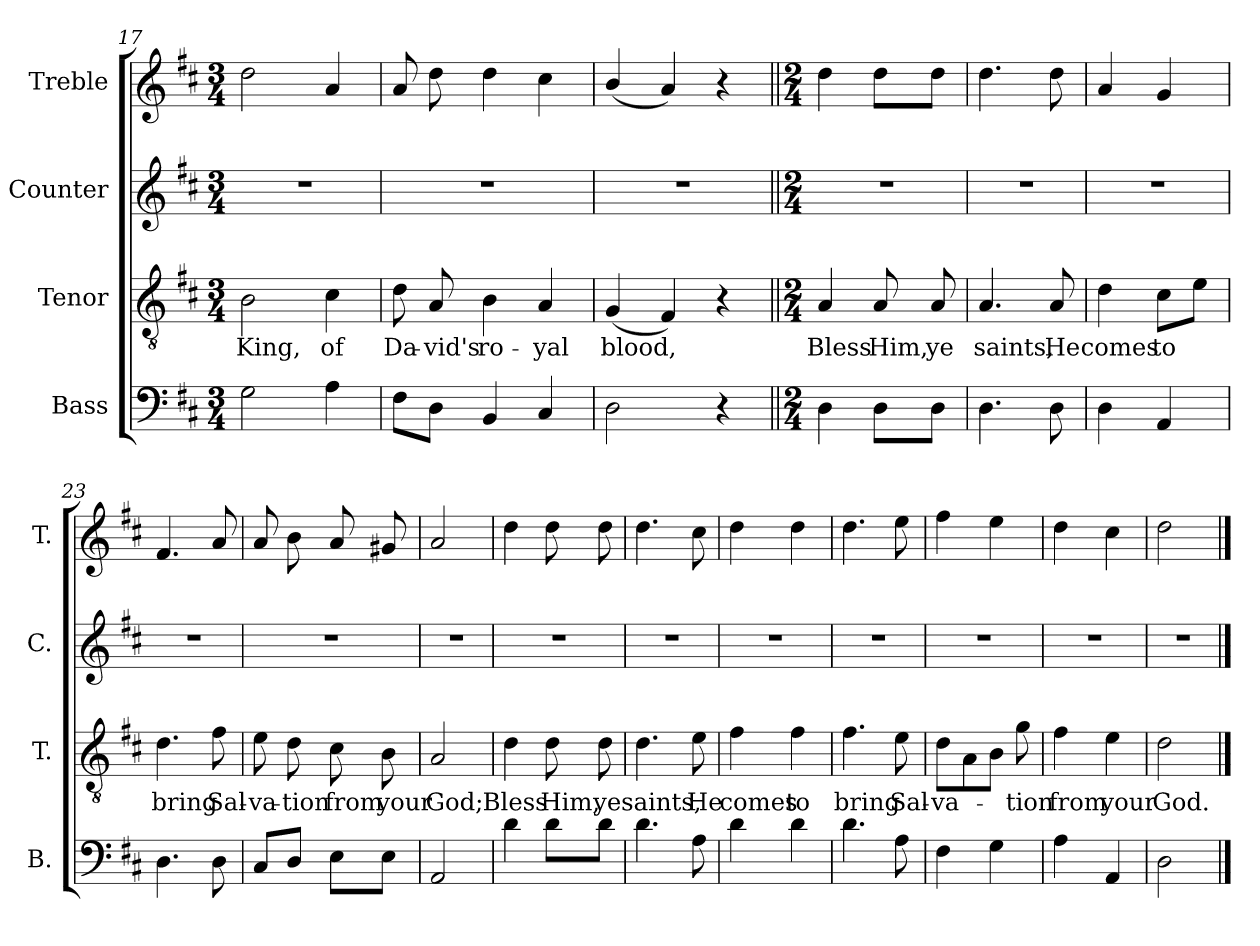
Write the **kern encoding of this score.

**kern	**kern	**text	**kern	**kern
*part4	*part3	*part3	*part2	*part1
*staff4	*staff3	*staff3	*staff2	*staff1
*I"Bass	*I"Tenor	*	*I"Counter	*I"Treble
*I'B.	*I'T.	*	*I'C.	*I'T.
!!LO:LB:g=z
*clefF4	*clefGv2	*	*clefG2	*clefG2
*k[f#c#]	*k[f#c#]	*	*k[f#c#]	*k[f#c#]
*M3/4	*M3/4	*	*M3/4	*M3/4
=17	=17	=17	=17	=17
2G\	2B\	King,	2.r	2dd\
4A\	4c#\	of	.	4a/
=18	=18	=18	=18	=18
8F#\L	8d\	Da-	2.r	8a/
8D\J	8A/	-vid's	.	8dd\
4BB/	4B\	ro-	.	4dd\
4C#/	4A/	-yal	.	4cc#\
=19	=19	=19	=19	=19
2D\	(4G/	blood,	2.r	(4b/
.	4F#/)	.	.	4a/)
4r	4r	.	.	4r
=20||	=20||	=20||	=20||	=20||
*M2/4	*M2/4	*	*M2/4	*M2/4
4D\	4A/	Bless	2r	4dd\
8D\L	8A/	Him,	.	8dd\L
8D\J	8A/	ye	.	8dd\J
=21	=21	=21	=21	=21
4.D\	4.A/	saints,	2r	4.dd\
8D\	8A/	He	.	8dd\
=22	=22	=22	=22	=22
4D\	4d\	comes	2r	4a/
4AA/	8c#\L	to	.	4g/
.	8e\J	.	.	.
=23	=23	=23	=23	=23
4.D\	4.d\	bring	2r	4.f#/
8D\	8f#\	Sal-	.	8a/
!!LO:LB:g=z
=24	=24	=24	=24	=24
8C#/L	8e\	-va-	2r	8a/
8D/J	8d\	-tion	.	8b\
8E\L	8c#\	from	.	8a/
8E\J	8B\	your	.	8g#X/
=25	=25	=25	=25	=25
2AA/	2A/	God;	2r	2a/
=26	=26	=26	=26	=26
4d\	4d\	Bless	2r	4dd\
8d\L	8d\	Him,	.	8dd\
8d\J	8d\	ye	.	8dd\
=27	=27	=27	=27	=27
4.d\	4.d\	saints,	2r	4.dd\
8A\	8e\	He	.	8cc#\
=28	=28	=28	=28	=28
4d\	4f#\	comes	2r	4dd\
4d\	4f#\	to	.	4dd\
=29	=29	=29	=29	=29
4.d\	4.f#\	bring	2r	4.dd\
8A\	8e\	Sal-	.	8ee\
=30	=30	=30	=30	=30
4F#\	8d\L	-va-	2r	4ff#\
.	8A\	.	.	.
4G\	8B\J	.	.	4ee\
.	8g\	-tion	.	.
=31	=31	=31	=31	=31
4A\	4f#\	from	2r	4dd\
4AA/	4e\	your	.	4cc#\
=32	=32	=32	=32	=32
2D\	2d\	God.	2r	2dd\
==	==	==	==	==
*-	*-	*-	*-	*-
